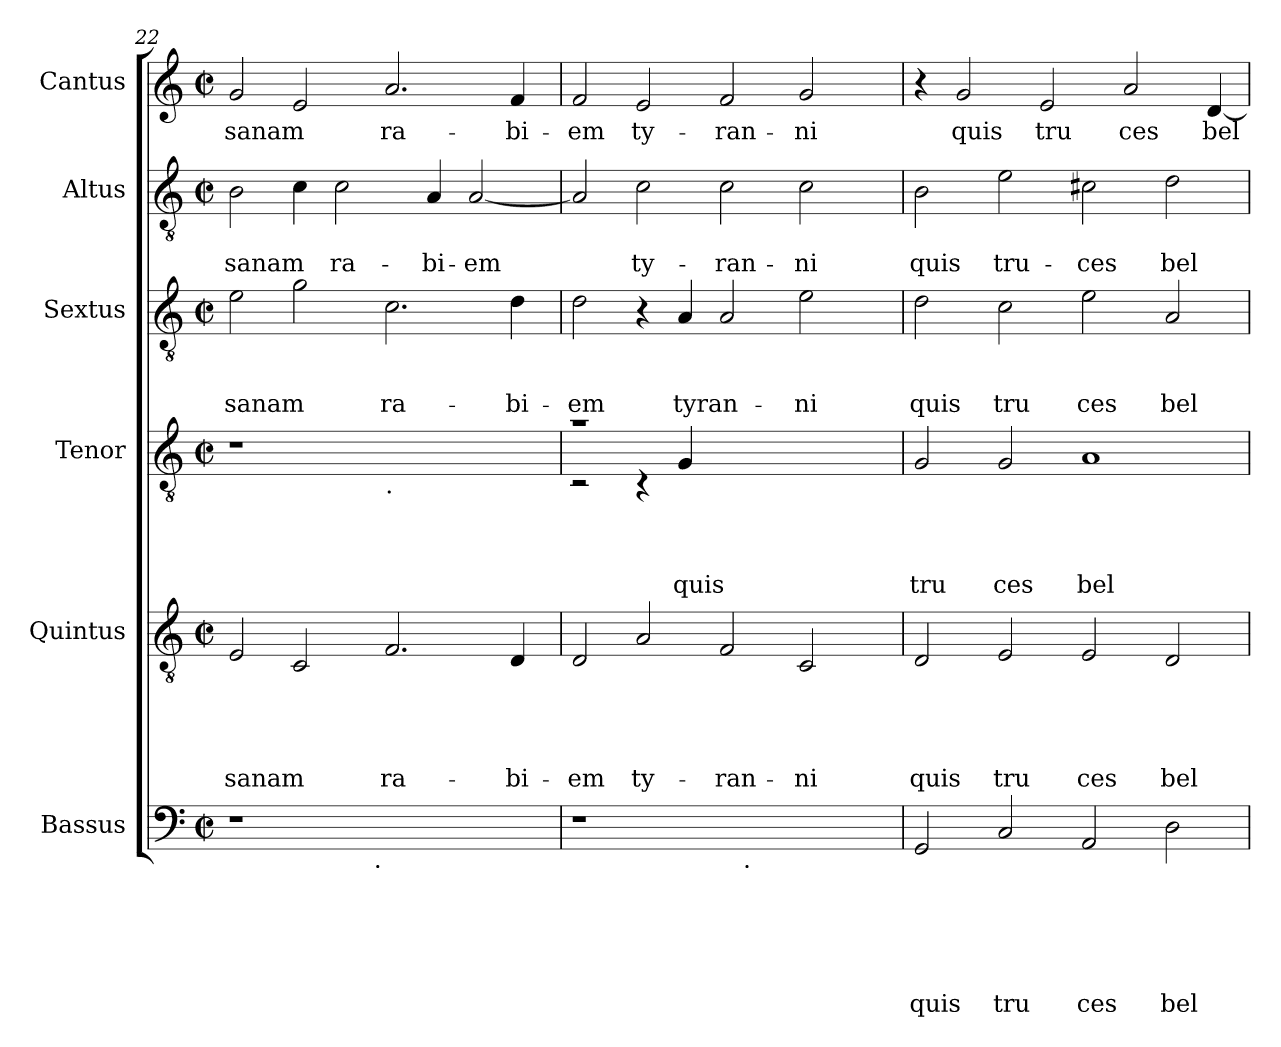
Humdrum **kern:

**kern	**text	**text	**text	**text	**text	**text	**kern	**text	**text	**text	**text	**text	**kern	**text	**text	**text	**text	**kern	**text	**text	**text	**kern	**text	**text	**kern	**text
*part6	*part6	*part6	*part6	*part6	*part6	*part6	*part5	*part5	*part5	*part5	*part5	*part5	*part4	*part4	*part4	*part4	*part4	*part3	*part3	*part3	*part3	*part2	*part2	*part2	*part1	*part1
*staff6	*staff6	*staff6	*staff6	*staff6	*staff6	*staff6	*staff5	*staff5	*staff5	*staff5	*staff5	*staff5	*staff4	*staff4	*staff4	*staff4	*staff4	*staff3	*staff3	*staff3	*staff3	*staff2	*staff2	*staff2	*staff1	*staff1
*I"Bassus	*	*	*	*	*	*	*I"Quintus	*	*	*	*	*	*I"Tenor	*	*	*	*	*I"Sextus	*	*	*	*I"Altus	*	*	*I"Cantus	*
*clefF4	*	*	*	*	*	*	*clefGv2	*	*	*	*	*	*clefGv2	*	*	*	*	*clefGv2	*	*	*	*clefGv2	*	*	*clefG2	*
*k[]	*	*	*	*	*	*	*k[]	*	*	*	*	*	*k[]	*	*	*	*	*k[]	*	*	*	*k[]	*	*	*k[]	*
*C:	*	*	*	*	*	*	*C:	*	*	*	*	*	*C:	*	*	*	*	*C:	*	*	*	*C:	*	*	*C:	*
*M2/2	*	*	*	*	*	*	*M2/2	*	*	*	*	*	*M2/2	*	*	*	*	*M2/2	*	*	*	*M2/2	*	*	*M2/2	*
*met(c|)	*	*	*	*	*	*	*met(c|)	*	*	*	*	*	*met(c|)	*	*	*	*	*met(c|)	*	*	*	*met(c|)	*	*	*met(c|)	*
=22	=22	=22	=22	=22	=22	=22	=22	=22	=22	=22	=22	=22	=22	=22	=22	=22	=22	=22	=22	=22	=22	=22	=22	=22	=22	=22
!	!	!	!	!	!	!	!	!	!	!	!	!LO:LY:b	!	!	!	!	!	!	!	!	!LO:LY:b	!	!	!LO:LY:b	!	!LO:LY:b
*^	*	*	*	*	*	*	*	*	*	*	*	*	*	*	*	*	*	*	*	*	*	*	*	*	*	*
1r	2ryy	.	.	.	.	.	.	2E/	.	.	.	.	-sanam	1r	.	.	.	.	2e\	.	.	-sanam	2B\	.	-sanam	2g/	-sanam
.	4...ryy	.	.	.	.	.	.	2C/	.	.	.	.	.	.	.	.	.	.	2g\	.	.	.	4c\	.	.	2e/	.
!	!	!	!	!	!	!	!	!	!	!	!	!	!	!	!	!	!	!	!	!	!	!	!	!	!LO:LY:b	!	!
.	.	.	.	.	.	.	.	.	.	.	.	.	.	.	.	.	.	.	.	.	.	.	2c\	.	ra-	.	.
!	!LO:TX:b:t=.	!	!	!	!	!	!	!	!	!	!	!	!	!	!	!	!	!	!	!	!	!	!	!	!	!	!
.	1ryy	.	.	.	.	.	.	.	.	.	.	.	.	.	.	.	.	.	.	.	.	.	.	.	.	.	.
!	!	!	!	!	!	!	!	!	!	!	!	!	!	!LO:TX:b:t=.	!	!	!	!	!	!	!	!	!	!	!	!	!
!	!	!	!	!	!	!	!	!	!	!	!	!	!LO:LY:b	!	!	!	!	!	!	!	!	!LO:LY:b	!	!	!	!	!LO:LY:b
1ryy	.	.	.	.	.	.	.	2.F/	.	.	.	.	ra-	1ryy	.	.	.	.	2.c\	.	.	ra-	.	.	.	2.a/	ra-
!	!	!	!	!	!	!	!	!	!	!	!	!	!	!	!	!	!	!	!	!	!	!	!	!	!LO:LY:b	!	!
.	.	.	.	.	.	.	.	.	.	.	.	.	.	.	.	.	.	.	.	.	.	.	4A/	.	-bi-	.	.
!	!	!	!	!	!	!	!	!	!	!	!	!	!	!	!	!	!	!	!	!	!	!	!	!	!LO:LY:b	!	!
.	.	.	.	.	.	.	.	.	.	.	.	.	.	.	.	.	.	.	.	.	.	.	[<2A/	.	-em	.	.
!	!	!	!	!	!	!	!	!	!	!	!	!	!LO:LY:b	!	!	!	!	!	!	!	!	!LO:LY:b	!	!	!	!	!LO:LY:b
.	.	.	.	.	.	.	.	4D/	.	.	.	.	-bi-	.	.	.	.	.	4d\	.	.	-bi-	.	.	.	4f/	-bi-
.	32ryy	.	.	.	.	.	.	.	.	.	.	.	.	.	.	.	.	.	.	.	.	.	.	.	.	.	.
=23	=23	=23	=23	=23	=23	=23	=23	=23	=23	=23	=23	=23	=23	=23	=23	=23	=23	=23	=23	=23	=23	=23	=23	=23	=23	=23	=23
!	!	!	!	!	!	!	!	!	!	!	!	!	!LO:LY:b	!	!	!	!	!	!	!	!	!LO:LY:b	!	!	!	!	!LO:LY:b
*v	*v	*	*	*	*	*	*	*	*	*	*	*	*	*^	*	*	*	*	*	*	*	*	*	*	*	*	*
1r	.	.	.	.	.	.	2D/	.	.	.	.	-em	1ra	2rC	.	.	.	.	2d\	.	.	-em	2A/]	.	.	2f/	-em
!	!	!	!	!	!	!	!	!	!	!	!	!LO:LY:b	!	!	!	!	!	!	!	!	!	!	!	!	!LO:LY:b	!	!LO:LY:b
.	.	.	.	.	.	.	2A/	.	.	.	.	ty-	.	4rC	.	.	.	.	4r	.	.	.	2c\	.	ty-	2e/	ty-
!	!	!	!	!	!	!	!	!	!	!	!	!	!	!	!	!	!	!LO:LY:b	!	!	!	!LO:LY:b	!	!	!	!	!
.	.	.	.	.	.	.	.	.	.	.	.	.	.	4G/	.	.	.	quis	4A/	.	.	tyran-	.	.	.	.	.
!	!	!	!	!	!	!	!	!	!	!	!	!LO:LY:b	!	!	!	!	!	!	!	!	!	!	!	!	!LO:LY:b	!	!LO:LY:b
16.ryy	.	.	.	.	.	.	2F/	.	.	.	.	-ran-	1ryy	1ryy	.	.	.	.	2A/	.	.	.	2c\	.	-ran-	2f/	-ran-
!LO:TX:b:t=.	!	!	!	!	!	!	!	!	!	!	!	!	!	!	!	!	!	!	!	!	!	!	!	!	!	!	!
2ryy	.	.	.	.	.	.	.	.	.	.	.	.	.	.	.	.	.	.	.	.	.	.	.	.	.	.	.
!	!	!	!	!	!	!	!	!	!	!	!	!LO:LY:b	!	!	!	!	!	!	!	!	!	!LO:LY:b	!	!	!LO:LY:b	!	!LO:LY:b
.	.	.	.	.	.	.	2C/	.	.	.	.	-ni	.	.	.	.	.	.	2e\	.	.	-ni	2c\	.	-ni	2g/	-ni
4ryy	.	.	.	.	.	.	.	.	.	.	.	.	.	.	.	.	.	.	.	.	.	.	.	.	.	.	.
8ryy	.	.	.	.	.	.	.	.	.	.	.	.	.	.	.	.	.	.	.	.	.	.	.	.	.	.	.
32ryy	.	.	.	.	.	.	.	.	.	.	.	.	.	.	.	.	.	.	.	.	.	.	.	.	.	.	.
*	*	*	*	*	*	*	*	*	*	*	*	*	*v	*v	*	*	*	*	*	*	*	*	*	*	*	*	*
!!LO:LB:g=z
=24	=24	=24	=24	=24	=24	=24	=24	=24	=24	=24	=24	=24	=24	=24	=24	=24	=24	=24	=24	=24	=24	=24	=24	=24	=24	=24
!	!	!	!	!	!	!LO:LY:b	!	!	!	!	!	!LO:LY:b	!	!	!	!	!LO:LY:b	!	!	!	!LO:LY:b	!	!	!LO:LY:b	!	!
2GG/	.	.	.	.	.	quis	2D/	.	.	.	.	quis	2G/	.	.	.	tru	2d\	.	.	quis	2B\	.	quis	4r	.
!	!	!	!	!	!	!	!	!	!	!	!	!	!	!	!	!	!	!	!	!	!	!	!	!	!	!LO:LY:b
.	.	.	.	.	.	.	.	.	.	.	.	.	.	.	.	.	.	.	.	.	.	.	.	.	2g/	quis
!	!	!	!	!	!	!LO:LY:b	!	!	!	!	!	!LO:LY:b	!	!	!	!	!LO:LY:b	!	!	!	!LO:LY:b	!	!	!LO:LY:b	!	!
2C/	.	.	.	.	.	tru	2E/	.	.	.	.	tru	2G/	.	.	.	ces	2c\	.	.	tru	2e\	.	tru-	.	.
!	!	!	!	!	!	!	!	!	!	!	!	!	!	!	!	!	!	!	!	!	!	!	!	!	!	!LO:LY:b
.	.	.	.	.	.	.	.	.	.	.	.	.	.	.	.	.	.	.	.	.	.	.	.	.	2e/	tru
!	!	!	!	!	!	!LO:LY:b	!	!	!	!	!	!LO:LY:b	!	!	!	!	!LO:LY:b	!	!	!	!LO:LY:b	!	!	!LO:LY:b	!	!
2AA/	.	.	.	.	.	ces	2E/	.	.	.	.	ces	1A	.	.	.	bel	2e\	.	.	ces	2c#X\	.	-ces	.	.
!	!	!	!	!	!	!	!	!	!	!	!	!	!	!	!	!	!	!	!	!	!	!	!	!	!	!LO:LY:b
.	.	.	.	.	.	.	.	.	.	.	.	.	.	.	.	.	.	.	.	.	.	.	.	.	2a/	ces
!	!	!	!	!	!	!LO:LY:b	!	!	!	!	!	!LO:LY:b	!	!	!	!	!	!	!	!	!LO:LY:b	!	!	!LO:LY:b	!	!
2D\	.	.	.	.	.	bel	2D/	.	.	.	.	bel	.	.	.	.	.	2A/	.	.	bel	2d\	.	bel-	.	.
!	!	!	!	!	!	!	!	!	!	!	!	!	!	!	!	!	!	!	!	!	!	!	!	!	!	!LO:LY:b
.	.	.	.	.	.	.	.	.	.	.	.	.	.	.	.	.	.	.	.	.	.	.	.	.	[<4d/	bel
=	=	=	=	=	=	=	=	=	=	=	=	=	=	=	=	=	=	=	=	=	=	=	=	=	=	=
*-	*-	*-	*-	*-	*-	*-	*-	*-	*-	*-	*-	*-	*-	*-	*-	*-	*-	*-	*-	*-	*-	*-	*-	*-	*-	*-
